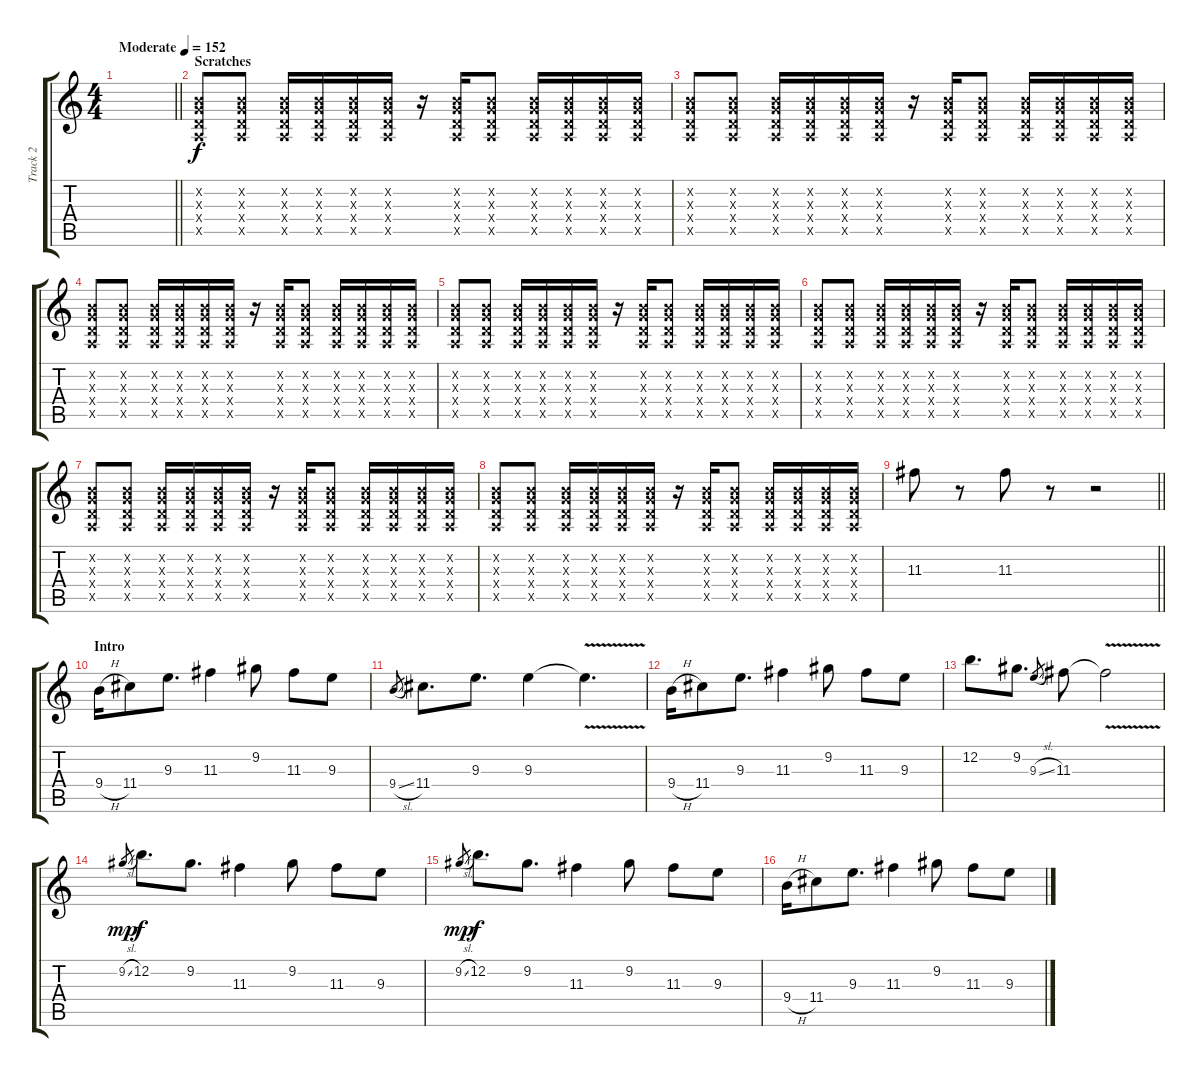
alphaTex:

\track ("Track 2" "Track 2") {instrument overdrivenguitar}
\staff {score tabs}
\tuning (E4 B3 G3 D3 A2 E2) {hide}
\ts (4 4)
\tempo (152 "Moderate")
\clef g2
\barLineRight lightlight
\ks c
|
\section ("" "Scratches")
(0.2{x} 0.3{x} 0.4{x} 0.5{x}).8 (0.2{x} 0.3{x} 0.4{x} 0.5{x}).8 (0.2{x} 0.3{x} 0.4{x} 0.5{x}).16 (0.2{x} 0.3{x} 0.4{x} 0.5{x}).16 (0.2{x} 0.3{x} 0.4{x} 0.5{x}).16 (0.2{x} 0.3{x} 0.4{x} 0.5{x}).16 r.16 (0.2{x} 0.3{x} 0.4{x} 0.5{x}).16 (0.2{x} 0.3{x} 0.4{x} 0.5{x}).8 (0.2{x} 0.3{x} 0.4{x} 0.5{x}).16 (0.2{x} 0.3{x} 0.4{x} 0.5{x}).16 (0.2{x} 0.3{x} 0.4{x} 0.5{x}).16 (0.2{x} 0.3{x} 0.4{x} 0.5{x}).16 |
(0.2{x} 0.3{x} 0.4{x} 0.5{x}).8 (0.2{x} 0.3{x} 0.4{x} 0.5{x}).8 (0.2{x} 0.3{x} 0.4{x} 0.5{x}).16 (0.2{x} 0.3{x} 0.4{x} 0.5{x}).16 (0.2{x} 0.3{x} 0.4{x} 0.5{x}).16 (0.2{x} 0.3{x} 0.4{x} 0.5{x}).16 r.16 (0.2{x} 0.3{x} 0.4{x} 0.5{x}).16 (0.2{x} 0.3{x} 0.4{x} 0.5{x}).8 (0.2{x} 0.3{x} 0.4{x} 0.5{x}).16 (0.2{x} 0.3{x} 0.4{x} 0.5{x}).16 (0.2{x} 0.3{x} 0.4{x} 0.5{x}).16 (0.2{x} 0.3{x} 0.4{x} 0.5{x}).16 |
(0.2{x} 0.3{x} 0.4{x} 0.5{x}).8 (0.2{x} 0.3{x} 0.4{x} 0.5{x}).8 (0.2{x} 0.3{x} 0.4{x} 0.5{x}).16 (0.2{x} 0.3{x} 0.4{x} 0.5{x}).16 (0.2{x} 0.3{x} 0.4{x} 0.5{x}).16 (0.2{x} 0.3{x} 0.4{x} 0.5{x}).16 r.16 (0.2{x} 0.3{x} 0.4{x} 0.5{x}).16 (0.2{x} 0.3{x} 0.4{x} 0.5{x}).8 (0.2{x} 0.3{x} 0.4{x} 0.5{x}).16 (0.2{x} 0.3{x} 0.4{x} 0.5{x}).16 (0.2{x} 0.3{x} 0.4{x} 0.5{x}).16 (0.2{x} 0.3{x} 0.4{x} 0.5{x}).16 |
(0.2{x} 0.3{x} 0.4{x} 0.5{x}).8 (0.2{x} 0.3{x} 0.4{x} 0.5{x}).8 (0.2{x} 0.3{x} 0.4{x} 0.5{x}).16 (0.2{x} 0.3{x} 0.4{x} 0.5{x}).16 (0.2{x} 0.3{x} 0.4{x} 0.5{x}).16 (0.2{x} 0.3{x} 0.4{x} 0.5{x}).16 r.16 (0.2{x} 0.3{x} 0.4{x} 0.5{x}).16 (0.2{x} 0.3{x} 0.4{x} 0.5{x}).8 (0.2{x} 0.3{x} 0.4{x} 0.5{x}).16 (0.2{x} 0.3{x} 0.4{x} 0.5{x}).16 (0.2{x} 0.3{x} 0.4{x} 0.5{x}).16 (0.2{x} 0.3{x} 0.4{x} 0.5{x}).16 |
(0.2{x} 0.3{x} 0.4{x} 0.5{x}).8 (0.2{x} 0.3{x} 0.4{x} 0.5{x}).8 (0.2{x} 0.3{x} 0.4{x} 0.5{x}).16 (0.2{x} 0.3{x} 0.4{x} 0.5{x}).16 (0.2{x} 0.3{x} 0.4{x} 0.5{x}).16 (0.2{x} 0.3{x} 0.4{x} 0.5{x}).16 r.16 (0.2{x} 0.3{x} 0.4{x} 0.5{x}).16 (0.2{x} 0.3{x} 0.4{x} 0.5{x}).8 (0.2{x} 0.3{x} 0.4{x} 0.5{x}).16 (0.2{x} 0.3{x} 0.4{x} 0.5{x}).16 (0.2{x} 0.3{x} 0.4{x} 0.5{x}).16 (0.2{x} 0.3{x} 0.4{x} 0.5{x}).16 |
(0.2{x} 0.3{x} 0.4{x} 0.5{x}).8 (0.2{x} 0.3{x} 0.4{x} 0.5{x}).8 (0.2{x} 0.3{x} 0.4{x} 0.5{x}).16 (0.2{x} 0.3{x} 0.4{x} 0.5{x}).16 (0.2{x} 0.3{x} 0.4{x} 0.5{x}).16 (0.2{x} 0.3{x} 0.4{x} 0.5{x}).16 r.16 (0.2{x} 0.3{x} 0.4{x} 0.5{x}).16 (0.2{x} 0.3{x} 0.4{x} 0.5{x}).8 (0.2{x} 0.3{x} 0.4{x} 0.5{x}).16 (0.2{x} 0.3{x} 0.4{x} 0.5{x}).16 (0.2{x} 0.3{x} 0.4{x} 0.5{x}).16 (0.2{x} 0.3{x} 0.4{x} 0.5{x}).16 |
(0.2{x} 0.3{x} 0.4{x} 0.5{x}).8 (0.2{x} 0.3{x} 0.4{x} 0.5{x}).8 (0.2{x} 0.3{x} 0.4{x} 0.5{x}).16 (0.2{x} 0.3{x} 0.4{x} 0.5{x}).16 (0.2{x} 0.3{x} 0.4{x} 0.5{x}).16 (0.2{x} 0.3{x} 0.4{x} 0.5{x}).16 r.16 (0.2{x} 0.3{x} 0.4{x} 0.5{x}).16 (0.2{x} 0.3{x} 0.4{x} 0.5{x}).8 (0.2{x} 0.3{x} 0.4{x} 0.5{x}).16 (0.2{x} 0.3{x} 0.4{x} 0.5{x}).16 (0.2{x} 0.3{x} 0.4{x} 0.5{x}).16 (0.2{x} 0.3{x} 0.4{x} 0.5{x}).16 |
\barLineRight lightlight
11.3.8 r.8 11.3.8 r.8 r.2 |
\section ("" "Intro")
9.4{h}.16 11.4.8 9.3.8{d} 11.3.4 9.2.8 11.3.8 9.3.8 |
9.4{sl}.8{gr} 11.4.8{d} 9.3.8{d} 9.3.4 9.3{v t}.4{d} |
9.4{h}.16 11.4.8 9.3.8{d} 11.3.4 9.2.8 11.3.8 9.3.8 |
12.2.8{d} 9.2.8{d} 9.3{sl}.8{gr} 11.3.8 11.3{v t}.2 |
9.2{sl}.8{gr dy mp} 12.2.8{d dy f} 9.2.8{d} 11.3.4 9.2.8 11.3.8 9.3.8 |
9.2{sl}.8{gr dy mp} 12.2.8{d dy f} 9.2.8{d} 11.3.4 9.2.8 11.3.8 9.3.8 |
9.4{h}.16 11.4.8 9.3.8{d} 11.3.4 9.2.8 11.3.8 9.3.8
